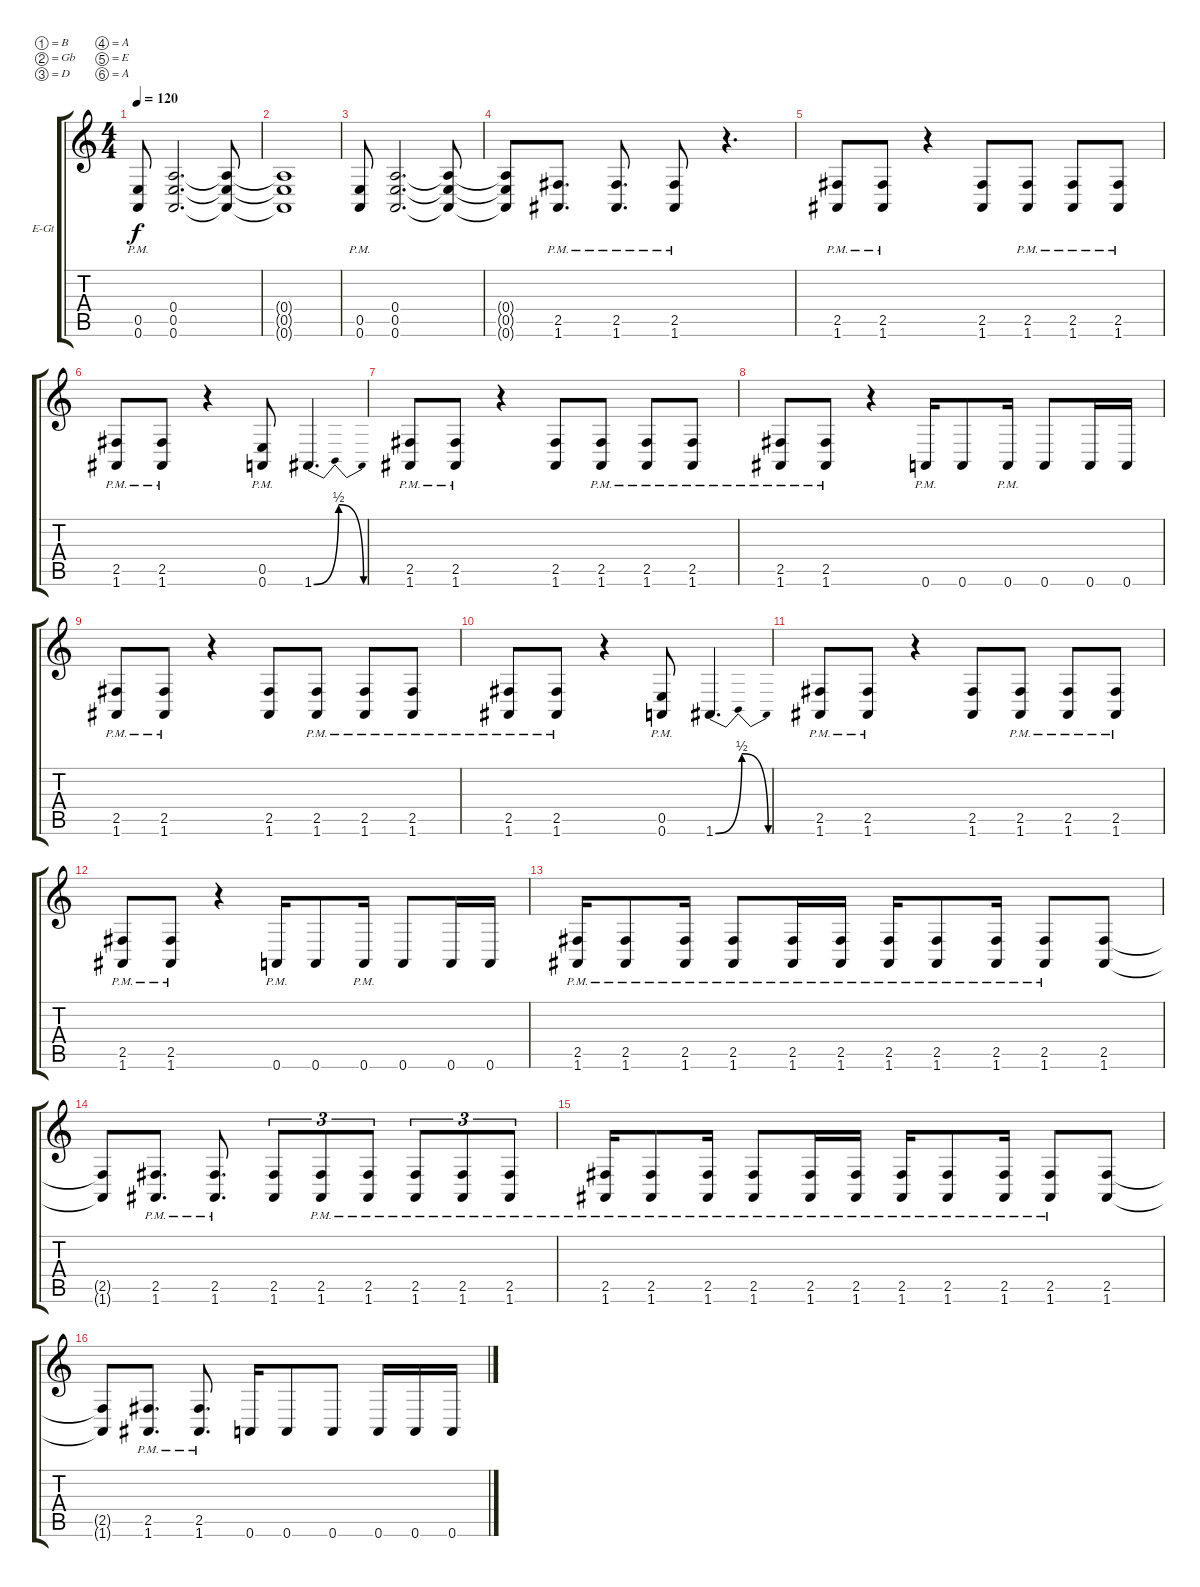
\defaultSystemsLayout 4
\bracketExtendMode groupsimilarinstruments
\firstSystemTrackNameOrientation horizontal
\otherSystemsTrackNameOrientation horizontal
\track ("Electric Guitar" "E-Gt") {instrument distortionguitar}
\staff {score tabs}
\tuning (B3 Gb3 D3 A2 E2 A1)
\ts (4 4)
\tempo 120
\clef g2
\ks c
(0.5{pm} 0.6{pm}).8{dy f} (0.4 0.5 0.6).2{d} (0.4{t} 0.5{t} 0.6{t}).8 |
(0.4{t} 0.5{t} 0.6{t}).1 |
(0.5{pm} 0.6{pm}).8 (0.4 0.5 0.6).2{d} (0.4{t} 0.5{t} 0.6{t}).8 |
(0.4{t} 0.5{t} 0.6{t}).8 (2.5{pm} 1.6{pm}).8{d} (2.5{pm} 1.6{pm}).8{d} (2.5{pm} 1.6{pm}).8 r.4{d} |
(2.5{pm} 1.6{pm}).8 (2.5{pm} 1.6{pm}).8 r.4 (2.5 1.6).8 (2.5{pm} 1.6{pm}).8 (2.5{pm} 1.6{pm}).8 (2.5{pm} 1.6{pm}).8 |
(2.5{pm} 1.6{pm}).8 (2.5{pm} 1.6{pm}).8 r.4 (0.5{pm} 0.6{pm}).8 1.6{be (bendrelease 0 0 30 2 30 2 60 0)}.4{d} |
(2.5{pm} 1.6{pm}).8 (2.5{pm} 1.6{pm}).8 r.4 (2.5 1.6).8 (2.5{pm} 1.6{pm}).8 (2.5{pm} 1.6{pm}).8 (2.5{pm} 1.6{pm}).8 |
(2.5{pm} 1.6{pm}).8 (2.5{pm} 1.6{pm}).8 r.4 0.6{pm}.16 0.6.8 0.6{pm}.16 0.6.8 0.6.16 0.6.16 |
(2.5{pm} 1.6{pm}).8 (2.5{pm} 1.6{pm}).8 r.4 (2.5 1.6).8 (2.5{pm} 1.6{pm}).8 (2.5{pm} 1.6{pm}).8 (2.5{pm} 1.6{pm}).8 |
(2.5{pm} 1.6{pm}).8 (2.5{pm} 1.6{pm}).8 r.4 (0.5{pm} 0.6{pm}).8 1.6{be (bendrelease 0 0 30 2 30 2 60 0)}.4{d} |
(2.5{pm} 1.6{pm}).8 (2.5{pm} 1.6{pm}).8 r.4 (2.5 1.6).8 (2.5{pm} 1.6{pm}).8 (2.5{pm} 1.6{pm}).8 (2.5{pm} 1.6{pm}).8 |
(2.5{pm} 1.6{pm}).8 (2.5{pm} 1.6{pm}).8 r.4 0.6{pm}.16 0.6.8 0.6{pm}.16 0.6.8 0.6.16 0.6.16 |
(2.5{pm} 1.6{pm}).16 (2.5{pm} 1.6{pm}).8 (2.5{pm} 1.6{pm}).16 (2.5{pm} 1.6{pm}).8 (2.5{pm} 1.6{pm}).16 (2.5{pm} 1.6{pm}).16 (2.5{pm} 1.6{pm}).16 (2.5{pm} 1.6{pm}).8 (2.5{pm} 1.6{pm}).16 (2.5{pm} 1.6{pm}).8 (2.5 1.6).8 |
(2.5{t} 1.6{t}).8 (2.5{pm} 1.6{pm}).8{d} (2.5{pm} 1.6{pm}).8{d} (2.5 1.6).8{tu (3 2)} (2.5{pm} 1.6{pm}).8{tu (3 2)} (2.5{pm} 1.6{pm}).8{tu (3 2)} (2.5{pm} 1.6{pm}).8{tu (3 2)} (2.5{pm} 1.6{pm}).8{tu (3 2)} (2.5{pm} 1.6{pm}).8{tu (3 2)} |
(2.5{pm} 1.6{pm}).16 (2.5{pm} 1.6{pm}).8 (2.5{pm} 1.6{pm}).16 (2.5{pm} 1.6{pm}).8 (2.5{pm} 1.6{pm}).16 (2.5{pm} 1.6{pm}).16 (2.5{pm} 1.6{pm}).16 (2.5{pm} 1.6{pm}).8 (2.5{pm} 1.6{pm}).16 (2.5{pm} 1.6{pm}).8 (2.5 1.6).8 |
(2.5{t} 1.6{t}).8 (2.5{pm} 1.6{pm}).8{d} (2.5{pm} 1.6{pm}).8{d} 0.6.16 0.6.8 0.6.8 0.6.16 0.6.16 0.6.16
